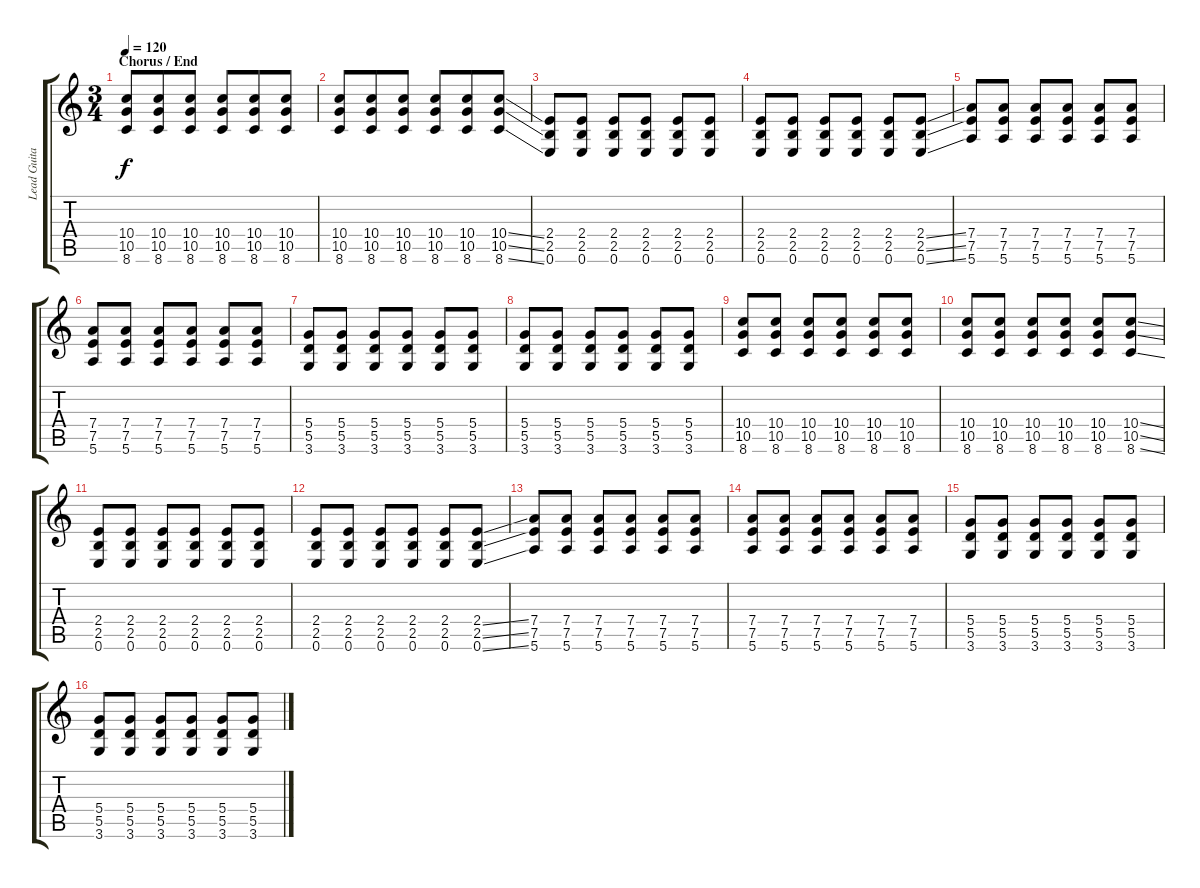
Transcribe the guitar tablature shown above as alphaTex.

\track ("Lead Guitar" "Lead Guita") {instrument electricguitarclean}
\staff {score tabs}
\tuning (E4 B3 G3 D3 A2 E2) {hide}
\ts (3 4)
\section ("" "Chorus / End")
\tempo 120
\clef g2
\ks c
(10.4 10.5 8.6).8{dy f} (10.4 10.5 8.6).8{beam merge} (10.4 10.5 8.6).8{beam split} (10.4 10.5 8.6).8{beam merge} (10.4 10.5 8.6).8 (10.4 10.5 8.6).8 |
(10.4 10.5 8.6).8 (10.4 10.5 8.6).8{beam merge} (10.4 10.5 8.6).8{beam split} (10.4 10.5 8.6).8{beam merge} (10.4 10.5 8.6).8 (10.4{ss} 10.5{ss} 8.6{ss}).8 |
(2.4 2.5 0.6).8 (2.4 2.5 0.6).8 (2.4 2.5 0.6).8 (2.4 2.5 0.6).8 (2.4 2.5 0.6).8 (2.4 2.5 0.6).8 |
(2.4 2.5 0.6).8 (2.4 2.5 0.6).8 (2.4 2.5 0.6).8 (2.4 2.5 0.6).8 (2.4 2.5 0.6).8 (2.4{ss} 2.5{ss} 0.6{ss}).8 |
(7.4 7.5 5.6).8 (7.4 7.5 5.6).8 (7.4 7.5 5.6).8 (7.4 7.5 5.6).8 (7.4 7.5 5.6).8 (7.4 7.5 5.6).8 |
(7.4 7.5 5.6).8 (7.4 7.5 5.6).8 (7.4 7.5 5.6).8 (7.4 7.5 5.6).8 (7.4 7.5 5.6).8 (7.4 7.5 5.6).8 |
(5.4 5.5 3.6).8 (5.4 5.5 3.6).8 (5.4 5.5 3.6).8 (5.4 5.5 3.6).8 (5.4 5.5 3.6).8 (5.4 5.5 3.6).8 |
(5.4 5.5 3.6).8 (5.4 5.5 3.6).8 (5.4 5.5 3.6).8 (5.4 5.5 3.6).8 (5.4 5.5 3.6).8 (5.4 5.5 3.6).8 |
(10.4 10.5 8.6).8 (10.4 10.5 8.6).8 (10.4 10.5 8.6).8 (10.4 10.5 8.6).8 (10.4 10.5 8.6).8 (10.4 10.5 8.6).8 |
(10.4 10.5 8.6).8 (10.4 10.5 8.6).8 (10.4 10.5 8.6).8 (10.4 10.5 8.6).8 (10.4 10.5 8.6).8 (10.4{ss} 10.5{ss} 8.6{ss}).8 |
(2.4 2.5 0.6).8 (2.4 2.5 0.6).8 (2.4 2.5 0.6).8 (2.4 2.5 0.6).8 (2.4 2.5 0.6).8 (2.4 2.5 0.6).8 |
(2.4 2.5 0.6).8 (2.4 2.5 0.6).8 (2.4 2.5 0.6).8 (2.4 2.5 0.6).8 (2.4 2.5 0.6).8 (2.4{ss} 2.5{ss} 0.6{ss}).8 |
(7.4 7.5 5.6).8 (7.4 7.5 5.6).8 (7.4 7.5 5.6).8 (7.4 7.5 5.6).8 (7.4 7.5 5.6).8 (7.4 7.5 5.6).8 |
(7.4 7.5 5.6).8 (7.4 7.5 5.6).8 (7.4 7.5 5.6).8 (7.4 7.5 5.6).8 (7.4 7.5 5.6).8 (7.4 7.5 5.6).8 |
(5.4 5.5 3.6).8 (5.4 5.5 3.6).8 (5.4 5.5 3.6).8 (5.4 5.5 3.6).8 (5.4 5.5 3.6).8 (5.4 5.5 3.6).8 |
(5.4 5.5 3.6).8 (5.4 5.5 3.6).8 (5.4 5.5 3.6).8 (5.4 5.5 3.6).8 (5.4 5.5 3.6).8 (5.4 5.5 3.6).8
